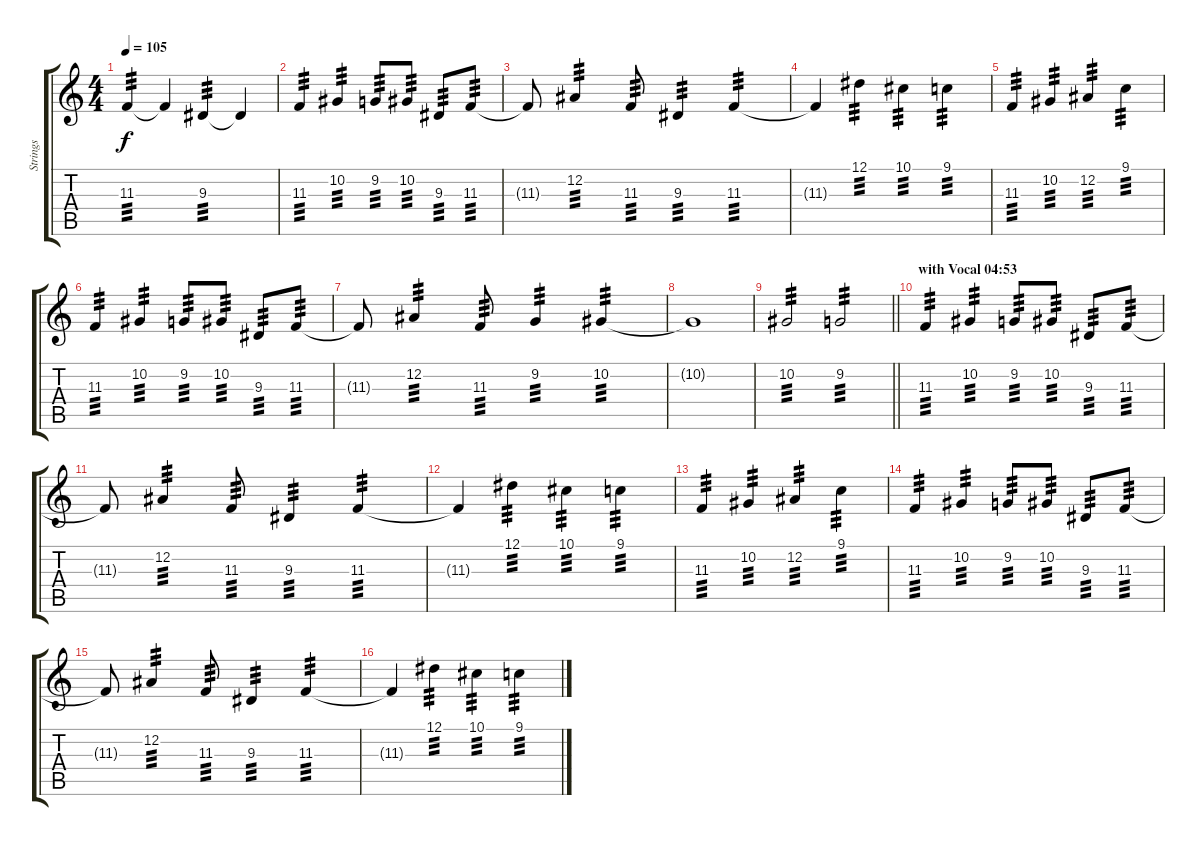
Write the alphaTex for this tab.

\track ("Strings" "Strings") {instrument tremolostrings}
\staff {score tabs}
\tuning (Eb4 Bb3 Gb3 Db3 Ab2 Eb2) {hide}
\ts (4 4)
\tempo 105
\clef g2
\ks c
11.3.4{tp 3 dy f} 11.3{t}.4 9.3.4{tp 3} 9.3{t}.4 |
11.3.4{tp 3} 10.2.4{tp 3} 9.2.8{tp 3} 10.2.8{tp 3} 9.3.8{tp 3} 11.3.8{tp 3} |
11.3{t}.8 12.2.4{tp 3} 11.3.8{tp 3} 9.3.4{tp 3} 11.3.4{tp 3} |
11.3{t}.4 12.1.4{tp 3} 10.1.4{tp 3} 9.1.4{tp 3} |
11.3.4{tp 3} 10.2.4{tp 3} 12.2.4{tp 3} 9.1.4{tp 3} |
11.3.4{tp 3} 10.2.4{tp 3} 9.2.8{tp 3} 10.2.8{tp 3} 9.3.8{tp 3} 11.3.8{tp 3} |
11.3{t}.8 12.2.4{tp 3} 11.3.8{tp 3} 9.2.4{tp 3} 10.2.4{tp 3} |
10.2{t}.1 |
\barLineRight lightlight
10.2.2{tp 3} 9.2.2{tp 3} |
\section ("" "with Vocal 04:53")
11.3.4{tp 3} 10.2.4{tp 3} 9.2.8{tp 3} 10.2.8{tp 3} 9.3.8{tp 3} 11.3.8{tp 3} |
11.3{t}.8 12.2.4{tp 3} 11.3.8{tp 3} 9.3.4{tp 3} 11.3.4{tp 3} |
11.3{t}.4 12.1.4{tp 3} 10.1.4{tp 3} 9.1.4{tp 3} |
11.3.4{tp 3} 10.2.4{tp 3} 12.2.4{tp 3} 9.1.4{tp 3} |
11.3.4{tp 3} 10.2.4{tp 3} 9.2.8{tp 3} 10.2.8{tp 3} 9.3.8{tp 3} 11.3.8{tp 3} |
11.3{t}.8 12.2.4{tp 3} 11.3.8{tp 3} 9.3.4{tp 3} 11.3.4{tp 3} |
11.3{t}.4 12.1.4{tp 3} 10.1.4{tp 3} 9.1.4{tp 3}
